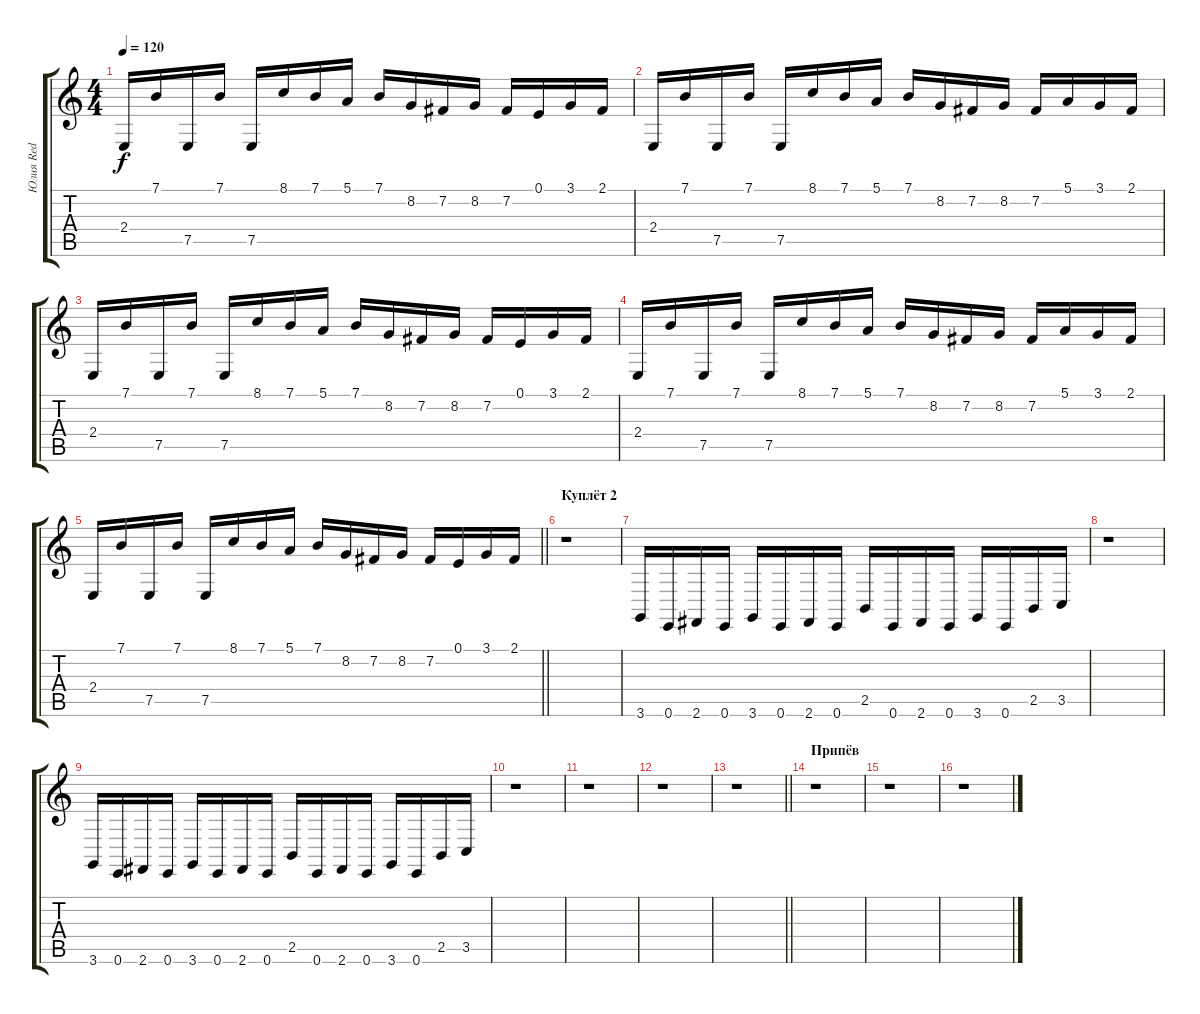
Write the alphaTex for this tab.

\track ("Юлия Red" "Юлия Red") {instrument electricgrandpiano}
\staff {score tabs}
\tuning (E4 B3 G3 D3 A2 E2) {hide}
\ts (4 4)
\tempo 120
\clef g2
\ks c
2.4.16{dy f} 7.1.16 7.5.16 7.1.16 7.5.16 8.1.16 7.1.16 5.1.16 7.1.16 8.2.16 7.2.16 8.2.16 7.2.16 0.1.16 3.1.16 2.1.16 |
2.4.16 7.1.16 7.5.16 7.1.16 7.5.16 8.1.16 7.1.16 5.1.16 7.1.16 8.2.16 7.2.16 8.2.16 7.2.16 5.1.16 3.1.16 2.1.16 |
2.4.16 7.1.16 7.5.16 7.1.16 7.5.16 8.1.16 7.1.16 5.1.16 7.1.16 8.2.16 7.2.16 8.2.16 7.2.16 0.1.16 3.1.16 2.1.16 |
2.4.16 7.1.16 7.5.16 7.1.16 7.5.16 8.1.16 7.1.16 5.1.16 7.1.16 8.2.16 7.2.16 8.2.16 7.2.16 5.1.16 3.1.16 2.1.16 |
\barLineRight lightlight
2.4.16 7.1.16 7.5.16 7.1.16 7.5.16 8.1.16 7.1.16 5.1.16 7.1.16 8.2.16 7.2.16 8.2.16 7.2.16 0.1.16 3.1.16 2.1.16 |
\section ("" "Куплёт 2")
r.1 |
3.6.16 0.6.16 2.6.16 0.6.16 3.6.16 0.6.16 2.6.16 0.6.16 2.5.16 0.6.16 2.6.16 0.6.16 3.6.16 0.6.16 2.5.16 3.5.16 |
r.1 |
3.6.16 0.6.16 2.6.16 0.6.16 3.6.16 0.6.16 2.6.16 0.6.16 2.5.16 0.6.16 2.6.16 0.6.16 3.6.16 0.6.16 2.5.16 3.5.16 |
r.1 |
r.1 |
r.1 |
\barLineRight lightlight
r.1 |
\section ("" "Припёв")
r.1 |
r.1 |
r.1
